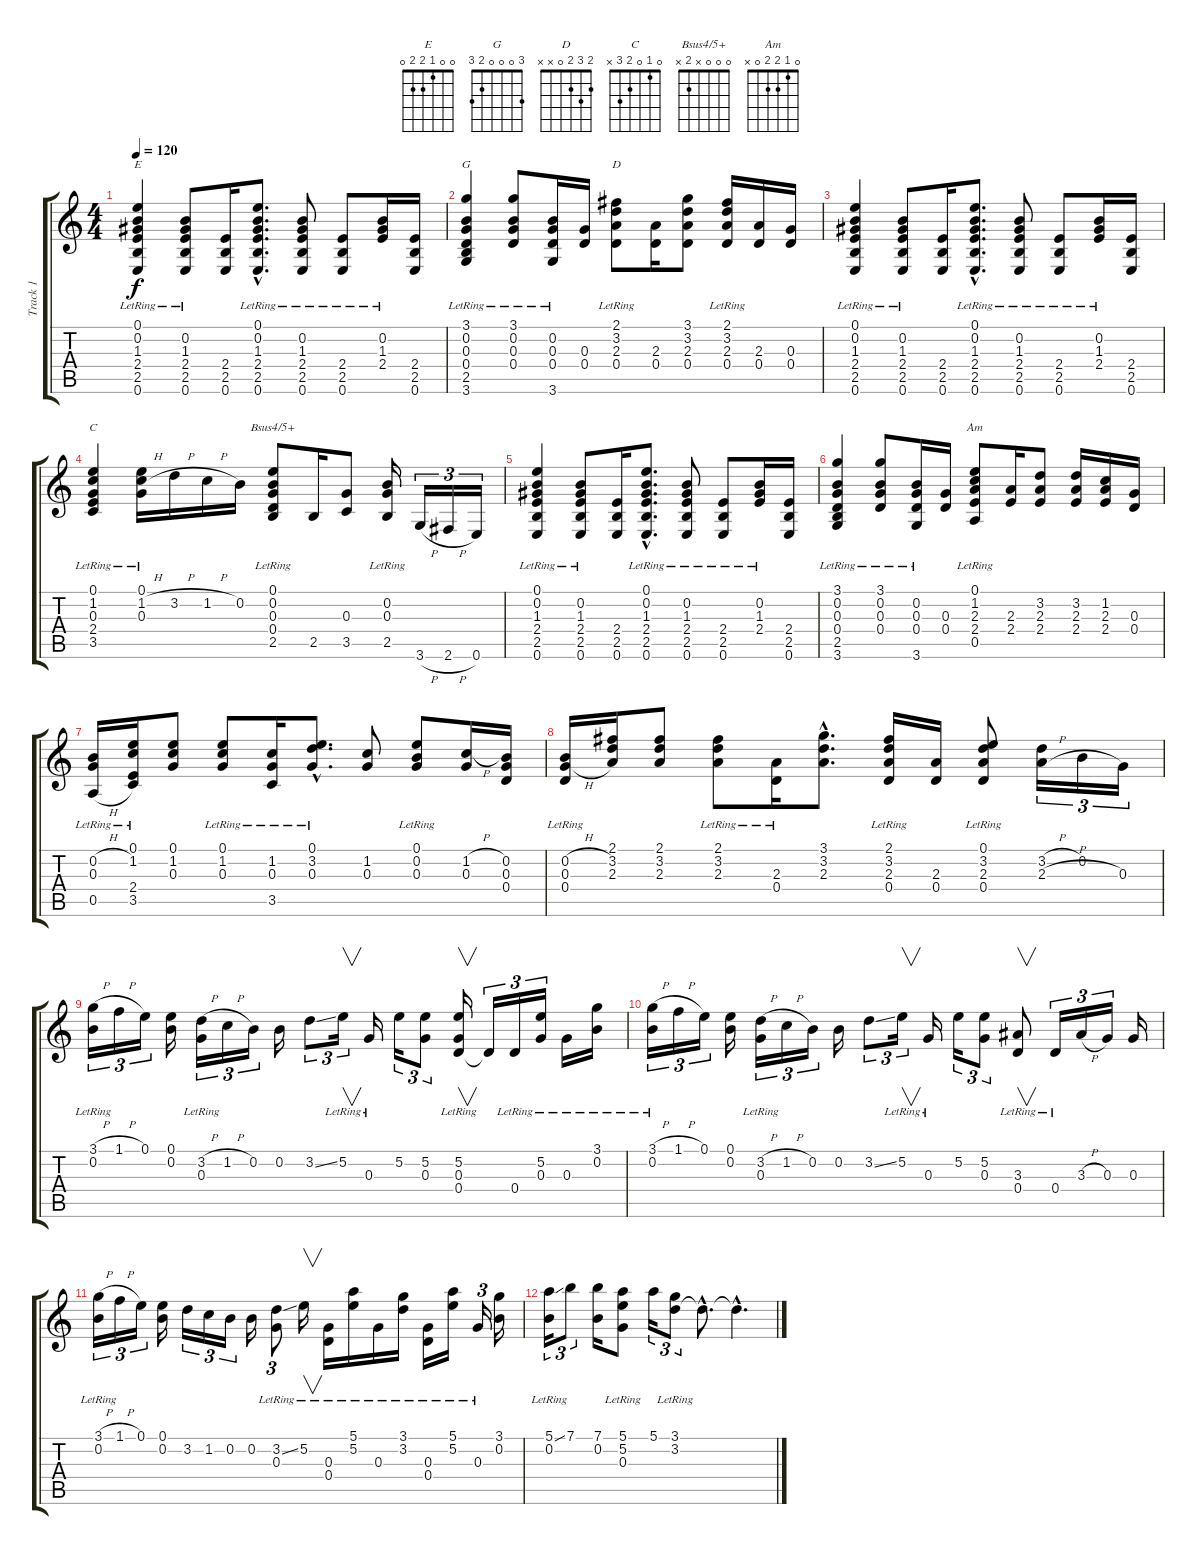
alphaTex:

\track ("Track 1" "Track 1") {instrument acousticguitarsteel}
\staff {score tabs}
\tuning (E4 B3 G3 D3 A2 E2) {hide}
\chord ("E" 0 0 1 2 2 0)
\chord ("G" 3 0 0 0 2 3)
\chord ("D" 2 3 2 0 x x)
\chord ("C" 0 1 0 2 3 x)
\chord ("Bsus4/5+" 0 0 0 x 2 x)
\chord ("Am" 0 1 2 2 0 x)
\ts (4 4)
\section ("" "")
\tempo 120
\clef g2
\ks c
(0.1{lr} 0.2 1.3 2.4 2.5 0.6).4{ch "E" dy f} (0.2{lr} 1.3{lr} 2.4 2.5 0.6).8 (2.4 2.5 0.6).16 (0.1{hac lr} 0.2{hac lr} 1.3{hac lr} 2.4{hac} 2.5{hac} 0.6{hac}).8{d} (0.2{lr} 1.3{lr} 2.4 2.5 0.6).8 (2.4 2.5{lr} 0.6{lr}).8 (0.2{lr} 1.3{lr} 2.4).16 (2.4 2.5 0.6).16 |
(3.1 0.2 0.3 0.4 2.5{lr} 3.6{lr}).4{ch "G"} (3.1{lr} 0.2 0.3 0.4).8 (0.2{lr} 0.3 0.4 3.6).16 (0.3 0.4).16 (2.1{lr} 3.2{lr} 2.3 0.4).8{ch "D"} (2.3 0.4).16 (3.1 3.2 2.3 0.4).8 (2.1{lr} 3.2{lr} 2.3 0.4).16 (2.3 0.4).16 (0.3 0.4).16 |
(0.1{lr} 0.2 1.3 2.4 2.5 0.6).4 (0.2{lr} 1.3{lr} 2.4 2.5 0.6).8 (2.4 2.5 0.6).16 (0.1{hac lr} 0.2{hac lr} 1.3{hac lr} 2.4{hac} 2.5{hac} 0.6{hac}).8{d} (0.2{lr} 1.3{lr} 2.4 2.5 0.6).8 (2.4 2.5{lr} 0.6{lr}).8 (0.2{lr} 1.3{lr} 2.4).16 (2.4 2.5 0.6).16 |
(0.1 1.2 0.3 2.4{lr} 3.5{lr}).4{ch "C"} (0.1{lr} 1.2{h} 0.3{lr}).16 3.2{h}.16 1.2{h}.16 0.2.16 (0.1{lr} 0.2{lr} 0.3{lr} 0.4{lr} 2.5).8{ch "Bsus4/5+"} 2.5.16 (0.3 3.5).8 (0.2{lr} 0.3{lr} 2.5).16 3.6{h}.16{tu (3 2)} 2.6{h}.16{tu (3 2)} 0.6.16{tu (3 2)} |
(0.1{lr} 0.2 1.3 2.4 2.5 0.6).4 (0.2{lr} 1.3{lr} 2.4 2.5 0.6).8 (2.4 2.5 0.6).16 (0.1{hac lr} 0.2{hac lr} 1.3{hac lr} 2.4{hac} 2.5{hac} 0.6{hac}).8{d} (0.2{lr} 1.3{lr} 2.4 2.5 0.6).8 (2.4 2.5{lr} 0.6{lr}).8 (0.2{lr} 1.3{lr} 2.4).16 (2.4 2.5 0.6).16 |
(3.1 0.2 0.3 0.4 2.5{lr} 3.6{lr}).4 (3.1{lr} 0.2 0.3 0.4).8 (0.2{lr} 0.3 0.4 3.6).16 (0.3 0.4).16 (0.1{lr} 1.2{lr} 2.3 2.4 0.5{lr}).8{ch "Am"} (2.3 2.4).16 (3.2 2.3 2.4).8 (3.2 2.3 2.4).16 (1.2 2.3 2.4).16 (0.3 0.4).16 |
(0.2{h} 0.3{lr} 0.5{h}).16 (0.1 1.2 2.4{lr} 3.5).16 (0.1 1.2 0.3).8 (0.1{lr} 1.2 0.3).8 (1.2 0.3 3.5{lr}).16 (0.1{hac lr} 3.2{hac} 0.3{hac}).8{d} (1.2 0.3).8 (0.1{lr} 0.2 0.3).8 (1.2{h} 0.3).16 (0.2 0.3 0.4).16 |
(0.2{h} 0.3{h} 0.4{lr}).16 (2.1 3.2 2.3).16 (2.1 3.2 2.3).8 (2.1{lr} 3.2{lr} 2.3).8 (2.3 0.4{lr}).16 (3.1{hac} 3.2{hac} 2.3{hac}).8{d} (2.1{lr} 3.2{lr} 2.3 0.4).16 (2.3 0.4).16 (0.1{lr} 3.2{lr} 2.3 0.4{lr}).8 (3.2{h} 2.3{h}).16{tu (3 2)} 0.2.16{tu (3 2)} 0.3.16{tu (3 2)} |
\section ("" "")
(3.1{h} 0.2{lr}).16{tu (3 2)} 1.1{h}.16{tu (3 2)} 0.1.16{tu (3 2)} (0.1 0.2).16 (3.2{h} 0.3{lr}).16{tu (3 2)} 1.2{h}.16{tu (3 2)} 0.2.16{tu (3 2)} 0.2.16 3.2{ss}.8{tu (3 2)} 5.2{lr}.16{v tu (3 2)} 0.3{lr}.16 5.2.16{tu (3 2)} (5.2 0.3).8{tu (3 2)} (5.2{lr} 0.3{lr} 0.4).16{v} 0.4{t}.16{tu (3 2)} 0.4{lr}.16{tu (3 2)} (5.2{lr} 0.3).16{tu (3 2)} 0.3{lr}.16 (3.1 0.2{lr}).16 |
(3.1{h} 0.2{lr}).16{tu (3 2)} 1.1{h}.16{tu (3 2)} 0.1.16{tu (3 2)} (0.1 0.2).16 (3.2{h} 0.3{lr}).16{tu (3 2)} 1.2{h}.16{tu (3 2)} 0.2.16{tu (3 2)} 0.2.16 3.2{ss}.8{tu (3 2)} 5.2{lr}.16{v tu (3 2)} 0.3{lr}.16 5.2.16{tu (3 2)} (5.2 0.3).8{tu (3 2)} (3.3{lr} 0.4).8{v} 0.4{lr}.16{tu (3 2)} 3.3{h}.16{tu (3 2)} 0.3.16{tu (3 2)} 0.3.16 |
(3.1{h} 0.2{lr}).16{tu (3 2)} 1.1{h}.16{tu (3 2)} 0.1.16{tu (3 2)} (0.1 0.2).16 3.2.16{tu (3 2)} 1.2.16{tu (3 2)} 0.2.16{tu (3 2)} 0.2.16 (3.2{ss} 0.3{lr}).8{tu (3 2)} 5.2{lr}.16{v} (0.3{lr} 0.4{lr}).16 (5.1{lr} 5.2{lr}).16 0.3{lr}.16 (3.1{lr} 3.2{lr}).16 (0.3{lr} 0.4{lr}).16 (5.1{lr} 5.2{lr}).16 0.3{lr}.16{tu (3 2)} (3.1 0.2).16 |
(5.1{ss} 0.2{lr}).16{tu (3 2)} 7.1.8{tu (3 2)} (7.1 0.2).16 (5.1 5.2{lr} 0.3{lr}).8 5.1.16{tu (3 2)} (3.1{lr} 3.2).8{tu (3 2)} 3.2{hac t}.8{d} 3.2{hac t}.4{d}
